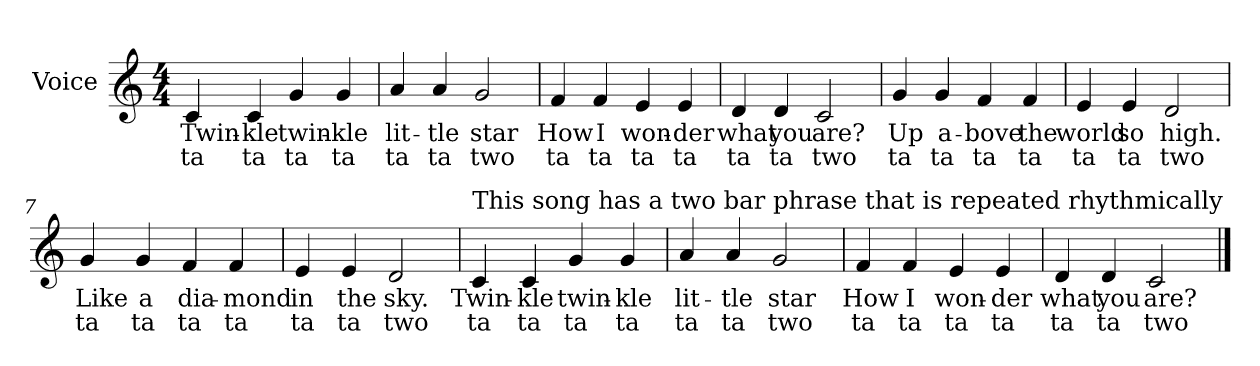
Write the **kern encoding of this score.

**kern	**text	**text
*part1	*part1	*part1
*staff1	*staff1	*staff1
*I"Voice	*	*
*I'Vo.	*	*
*clefG2	*	*
*k[]	*	*
*C:	*	*
*M4/4	*	*
=1	=1	=1
4c/	Twin-	ta
4c/	-kle	ta
4g/	twin-	ta
4g/	-kle	ta
=2	=2	=2
4a/	lit-	ta
4a/	-tle	ta
2g/	star	two
=3	=3	=3
4f/	How	ta
4f/	I	ta
4e/	won-	ta
4e/	-der	ta
=4	=4	=4
4d/	what	ta
4d/	you	ta
2c/	are?	two
!!LO:LB:g=z
=5	=5	=5
4g/	Up	ta
4g/	a-	ta
4f/	-bove	ta
4f/	the	ta
=6	=6	=6
4e/	world	ta
4e/	so	ta
2d/	high.	two
=7	=7	=7
4g/	Like	ta
4g/	a	ta
4f/	dia-	ta
4f/	-mond	ta
=8	=8	=8
4e/	in	ta
4e/	the	ta
2d/	sky.	two
=9	=9	=9
!LO:TX:a:t=This song has a two bar phrase that is repeated rhythmically	!	!
4c/	Twin-	ta
4c/	-kle	ta
4g/	twin-	ta
4g/	-kle	ta
!!LO:LB:g=z
=10	=10	=10
4a/	lit-	ta
4a/	-tle	ta
2g/	star	two
=11	=11	=11
4f/	How	ta
4f/	I	ta
4e/	won-	ta
4e/	-der	ta
=12	=12	=12
4d/	what	ta
4d/	you	ta
2c/	are?	two
==	==	==
*-	*-	*-
